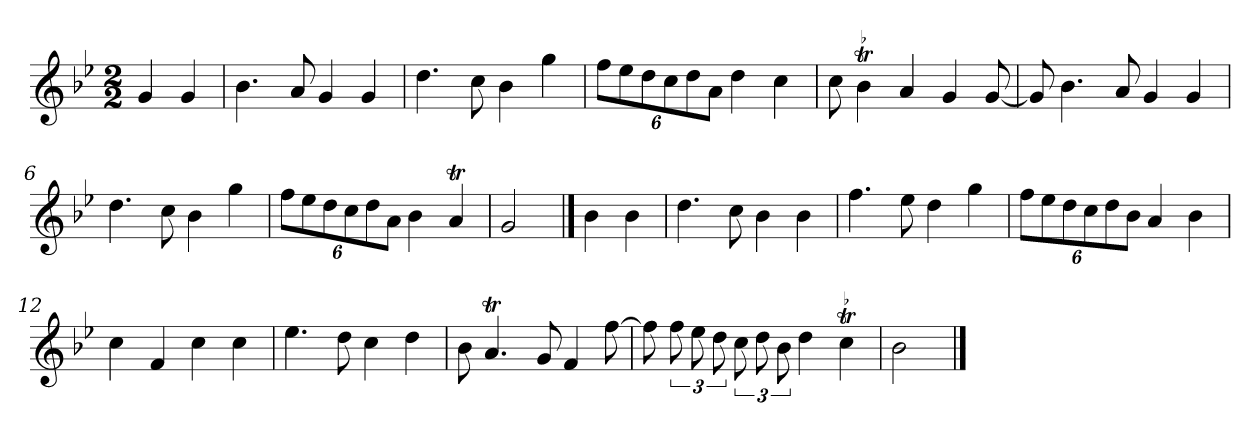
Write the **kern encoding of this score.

**kern
*part1
*staff1
*clefG2
*k[b-e-]
*g:
*M2/2
*MM120
=
4g
4g
=1
4.b-
8a
4g
4g
=2
4.dd
8cc
4b-
4gg
=3
12ff\L
12ee-\
12dd\
12cc\
12dd\
12a\J
4dd
4cc
=4
8cc
!LO:TR:acc=-
4b-t
4a
4g
[8g
=5
8g]
4.b-
8a
4g
4g
=6
4.dd
8cc
4b-
4gg
=7
12ff\L
12ee-\
12dd\
12cc\
12dd\
12a\J
4b-
4at
=8
2g
==
4b-
4b-
=9
4.dd
8cc
4b-
4b-
=10
4.ff
8ee-
4dd
4gg
=11
12ff\L
12ee-\
12dd\
12cc\
12dd\
12b-\J
4a
4b-
=12
4cc
4f
4cc
4cc
=13
4.ee-
8dd
4cc
4dd
=14
8b-
4.at
8g
4f
[8ff
=15
8ff]
12ff
12ee-
12dd
12cc
12dd
12b-
4dd
!LO:TR:acc=-
4cct
=16
2b-
==
*-
